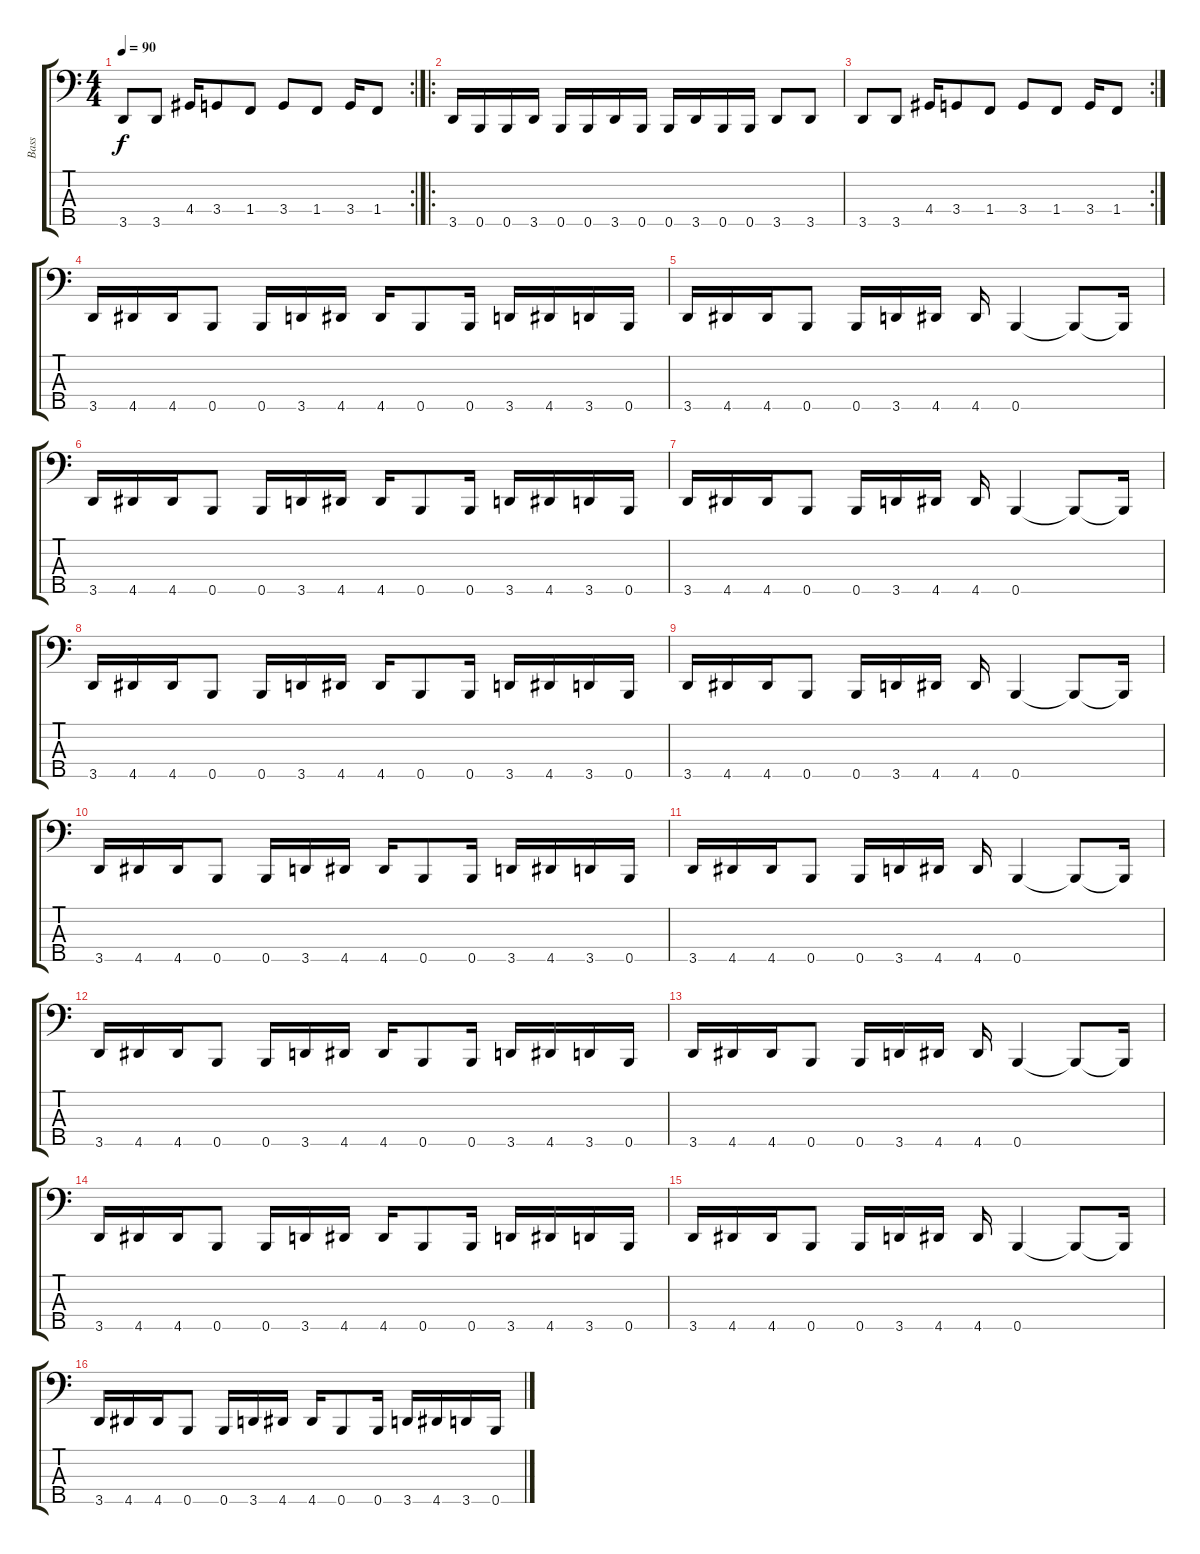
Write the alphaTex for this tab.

\track ("Bass" "Bass") {instrument electricbasspick}
\staff {score tabs}
\tuning (G2 D2 A1 E1 B0) {hide}
\rc 2
\ts (4 4)
\tempo 90
\clef f4
\ks c
3.5.8{dy f} 3.5.8 4.4.16 3.4.8 1.4.8 3.4.8 1.4.8 3.4.16 1.4.8 |
\ro
3.5.16 0.5.16 0.5.16 3.5.16 0.5.16 0.5.16 3.5.16 0.5.16 0.5.16 3.5.16 0.5.16 0.5.16 3.5.8 3.5.8 |
\rc 2
3.5.8 3.5.8 4.4.16 3.4.8 1.4.8 3.4.8 1.4.8 3.4.16 1.4.8 |
3.5.16 4.5.16 4.5.16 0.5.8 0.5.16 3.5.16 4.5.16 4.5.16 0.5.8 0.5.16 3.5.16 4.5.16 3.5.16 0.5.16 |
3.5.16 4.5.16 4.5.16 0.5.8 0.5.16 3.5.16 4.5.16 4.5.16 0.5.4 0.5{t}.8 0.5{t}.16 |
3.5.16 4.5.16 4.5.16 0.5.8 0.5.16 3.5.16 4.5.16 4.5.16 0.5.8 0.5.16 3.5.16 4.5.16 3.5.16 0.5.16 |
3.5.16 4.5.16 4.5.16 0.5.8 0.5.16 3.5.16 4.5.16 4.5.16 0.5.4 0.5{t}.8 0.5{t}.16 |
3.5.16 4.5.16 4.5.16 0.5.8 0.5.16 3.5.16 4.5.16 4.5.16 0.5.8 0.5.16 3.5.16 4.5.16 3.5.16 0.5.16 |
3.5.16 4.5.16 4.5.16 0.5.8 0.5.16 3.5.16 4.5.16 4.5.16 0.5.4 0.5{t}.8 0.5{t}.16 |
3.5.16 4.5.16 4.5.16 0.5.8 0.5.16 3.5.16 4.5.16 4.5.16 0.5.8 0.5.16 3.5.16 4.5.16 3.5.16 0.5.16 |
3.5.16 4.5.16 4.5.16 0.5.8 0.5.16 3.5.16 4.5.16 4.5.16 0.5.4 0.5{t}.8 0.5{t}.16 |
3.5.16 4.5.16 4.5.16 0.5.8 0.5.16 3.5.16 4.5.16 4.5.16 0.5.8 0.5.16 3.5.16 4.5.16 3.5.16 0.5.16 |
3.5.16 4.5.16 4.5.16 0.5.8 0.5.16 3.5.16 4.5.16 4.5.16 0.5.4 0.5{t}.8 0.5{t}.16 |
3.5.16 4.5.16 4.5.16 0.5.8 0.5.16 3.5.16 4.5.16 4.5.16 0.5.8 0.5.16 3.5.16 4.5.16 3.5.16 0.5.16 |
3.5.16 4.5.16 4.5.16 0.5.8 0.5.16 3.5.16 4.5.16 4.5.16 0.5.4 0.5{t}.8 0.5{t}.16 |
3.5.16 4.5.16 4.5.16 0.5.8 0.5.16 3.5.16 4.5.16 4.5.16 0.5.8 0.5.16 3.5.16 4.5.16 3.5.16 0.5.16
